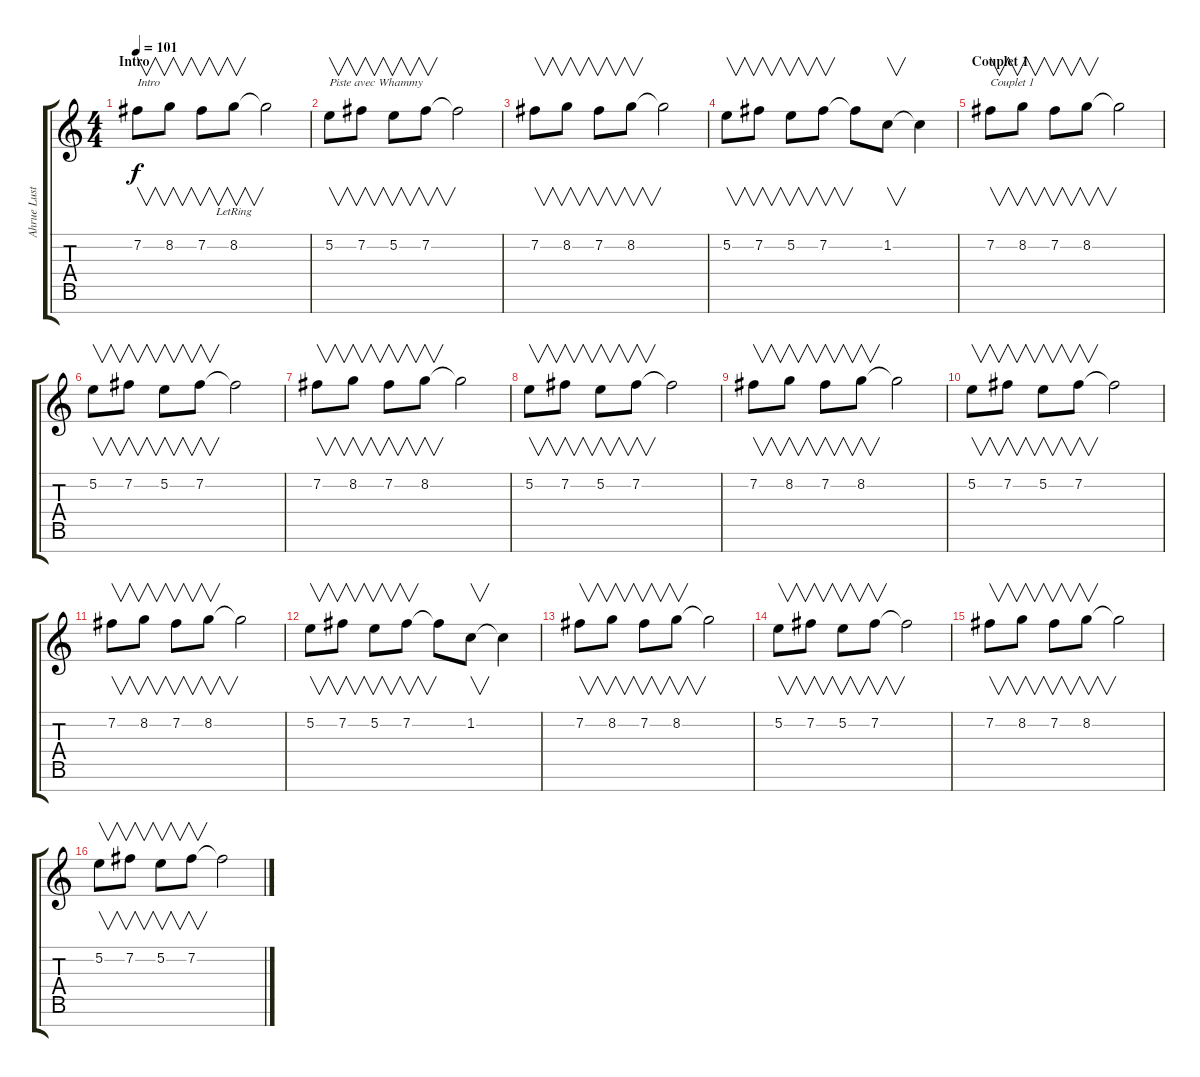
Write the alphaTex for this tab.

\track ("Ahrue Luster" "Ahrue Lust") {instrument distortionguitar}
\staff {score tabs}
\tuning (E4 B3 G3 D3 A2 E2 B1) {hide}
\ts (4 4)
\section ("" "Intro")
\tempo 101
\tempo 93
\tempo 101
\clef g2
\ks c
7.2.8{v txt "Intro" dy f instrument distortionguitar} 8.2.8{v} 7.2.8{v} 8.2{lr}.8{v} 8.2{t}.2 |
5.2.8{v txt "Piste avec Whammy"} 7.2.8{v} 5.2.8{v} 7.2.8{v} 7.2{t}.2 |
7.2.8{v} 8.2.8{v} 7.2.8{v} 8.2.8{v} 8.2{t}.2 |
5.2.8{v} 7.2.8{v} 5.2.8{v} 7.2.8{v} 7.2{t}.8 1.2.8{v} 1.2{t}.4 |
\section ("" "Couplet 1")
7.2.8{v txt "Couplet 1"} 8.2.8{v} 7.2.8{v} 8.2.8{v} 8.2{t}.2 |
5.2.8{v} 7.2.8{v} 5.2.8{v} 7.2.8{v} 7.2{t}.2 |
7.2.8{v} 8.2.8{v} 7.2.8{v} 8.2.8{v} 8.2{t}.2 |
5.2.8{v} 7.2.8{v} 5.2.8{v} 7.2.8{v} 7.2{t}.2 |
7.2.8{v} 8.2.8{v} 7.2.8{v} 8.2.8{v} 8.2{t}.2 |
5.2.8{v} 7.2.8{v} 5.2.8{v} 7.2.8{v} 7.2{t}.2 |
7.2.8{v} 8.2.8{v} 7.2.8{v} 8.2.8{v} 8.2{t}.2 |
5.2.8{v} 7.2.8{v} 5.2.8{v} 7.2.8{v} 7.2{t}.8 1.2.8{v} 1.2{t}.4 |
7.2.8{v} 8.2.8{v} 7.2.8{v} 8.2.8{v} 8.2{t}.2 |
5.2.8{v} 7.2.8{v} 5.2.8{v} 7.2.8{v} 7.2{t}.2 |
7.2.8{v} 8.2.8{v} 7.2.8{v} 8.2.8{v} 8.2{t}.2 |
5.2.8{v} 7.2.8{v} 5.2.8{v} 7.2.8{v} 7.2{t}.2
